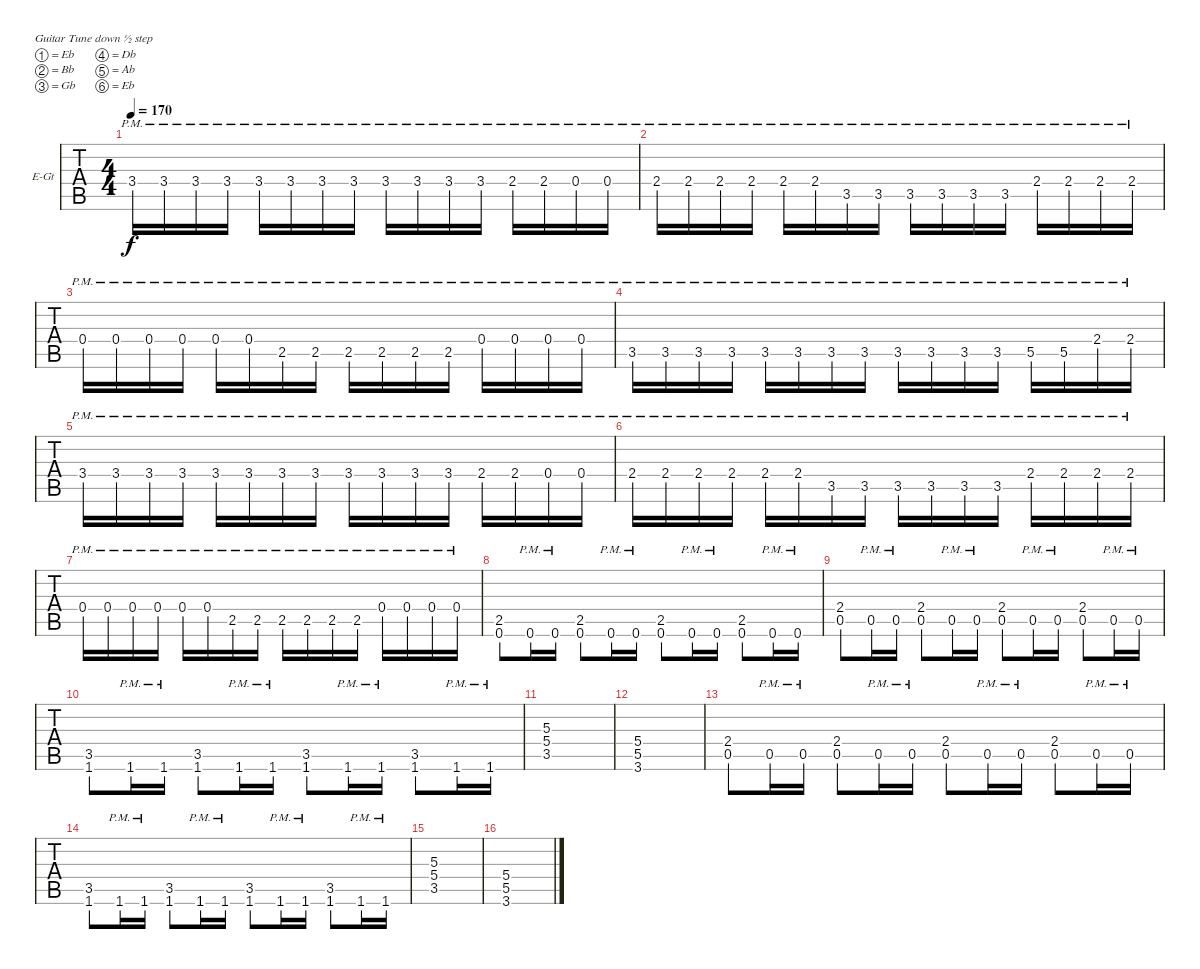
\bracketExtendMode groupsimilarinstruments
\firstSystemTrackNameOrientation horizontal
\otherSystemsTrackNameOrientation horizontal
\track ("Юрий Мелисов" "E-Gt") {instrument distortionguitar}
\staff {tabs}
\tuning (Eb4 Bb3 Gb3 Db3 Ab2 Eb2)
\ts (4 4)
\tempo 170
\clef g2
\ks c
3.4{pm}.16{dy f} 3.4{pm}.16 3.4{pm}.16 3.4{pm}.16 3.4{pm}.16 3.4{pm}.16 3.4{pm}.16 3.4{pm}.16 3.4{pm}.16 3.4{pm}.16 3.4{pm}.16 3.4{pm}.16 2.4{pm}.16 2.4{pm}.16 0.4{pm}.16 0.4{pm}.16 |
2.4{pm}.16 2.4{pm}.16 2.4{pm}.16 2.4{pm}.16 2.4{pm}.16 2.4{pm}.16 3.5{pm}.16 3.5{pm}.16 3.5{pm}.16 3.5{pm}.16 3.5{pm}.16 3.5{pm}.16 2.4{pm}.16 2.4{pm}.16 2.4{pm}.16 2.4{pm}.16 |
0.4{pm}.16 0.4{pm}.16 0.4{pm}.16 0.4{pm}.16 0.4{pm}.16 0.4{pm}.16 2.5{pm}.16 2.5{pm}.16 2.5{pm}.16 2.5{pm}.16 2.5{pm}.16 2.5{pm}.16 0.4{pm}.16 0.4{pm}.16 0.4{pm}.16 0.4{pm}.16 |
3.5{pm}.16 3.5{pm}.16 3.5{pm}.16 3.5{pm}.16 3.5{pm}.16 3.5{pm}.16 3.5{pm}.16 3.5{pm}.16 3.5{pm}.16 3.5{pm}.16 3.5{pm}.16 3.5{pm}.16 5.5{pm}.16 5.5{pm}.16 2.4{pm}.16 2.4{pm}.16 |
3.4{pm}.16 3.4{pm}.16 3.4{pm}.16 3.4{pm}.16 3.4{pm}.16 3.4{pm}.16 3.4{pm}.16 3.4{pm}.16 3.4{pm}.16 3.4{pm}.16 3.4{pm}.16 3.4{pm}.16 2.4{pm}.16 2.4{pm}.16 0.4{pm}.16 0.4{pm}.16 |
2.4{pm}.16 2.4{pm}.16 2.4{pm}.16 2.4{pm}.16 2.4{pm}.16 2.4{pm}.16 3.5{pm}.16 3.5{pm}.16 3.5{pm}.16 3.5{pm}.16 3.5{pm}.16 3.5{pm}.16 2.4{pm}.16 2.4{pm}.16 2.4{pm}.16 2.4{pm}.16 |
0.4{pm}.16 0.4{pm}.16 0.4{pm}.16 0.4{pm}.16 0.4{pm}.16 0.4{pm}.16 2.5{pm}.16 2.5{pm}.16 2.5{pm}.16 2.5{pm}.16 2.5{pm}.16 2.5{pm}.16 0.4{pm}.16 0.4{pm}.16 0.4{pm}.16 0.4{pm}.16 |
(2.5 0.6).8 0.6{pm}.16 0.6{pm}.16 (2.5 0.6).8 0.6{pm}.16 0.6{pm}.16 (2.5 0.6).8 0.6{pm}.16 0.6{pm}.16 (2.5 0.6).8 0.6{pm}.16 0.6{pm}.16 |
(2.4 0.5).8 0.5{pm}.16 0.5{pm}.16 (2.4 0.5).8 0.5{pm}.16 0.5{pm}.16 (2.4 0.5).8 0.5{pm}.16 0.5{pm}.16 (2.4 0.5).8 0.5{pm}.16 0.5{pm}.16 |
(3.5 1.6).8 1.6{pm}.16 1.6{pm}.16 (3.5 1.6).8 1.6{pm}.16 1.6{pm}.16 (3.5 1.6).8 1.6{pm}.16 1.6{pm}.16 (3.5 1.6).8 1.6{pm}.16 1.6{pm}.16 |
(5.3 5.4 3.5).1 |
(5.4 5.5 3.6).1 |
(2.4 0.5).8 0.5{pm}.16 0.5{pm}.16 (2.4 0.5).8 0.5{pm}.16 0.5{pm}.16 (2.4 0.5).8 0.5{pm}.16 0.5{pm}.16 (2.4 0.5).8 0.5{pm}.16 0.5{pm}.16 |
(3.5 1.6).8 1.6{pm}.16 1.6{pm}.16 (3.5 1.6).8 1.6{pm}.16 1.6{pm}.16 (3.5 1.6).8 1.6{pm}.16 1.6{pm}.16 (3.5 1.6).8 1.6{pm}.16 1.6{pm}.16 |
(5.3 5.4 3.5).1 |
(5.4 5.5 3.6).1
